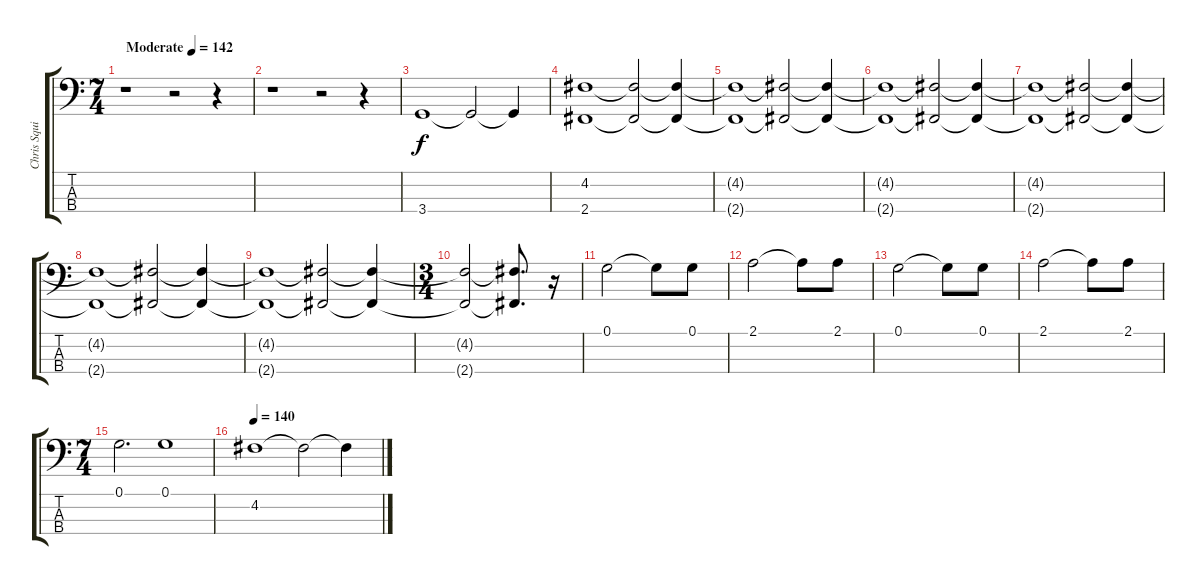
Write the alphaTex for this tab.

\track ("Chris Squire" "Chris Squi") {instrument electricbasspick}
\staff {score tabs}
\tuning (G2 D2 A1 E1) {hide}
\ts (7 4)
\tempo (142 "Moderate")
\clef f4
\ks c
r.1{dy f instrument electricbasspick} r.2 r.4 |
r.1 r.2 r.4 |
3.4.1 3.4{t}.2 3.4{t}.4 |
(4.2 2.4).1 (4.2{t} 2.4{t}).2 (4.2{t} 2.4{t}).4 |
(4.2{t} 2.4{t}).1 (4.2{t} 2.4{t}).2 (4.2{t} 2.4{t}).4 |
(4.2{t} 2.4{t}).1 (4.2{t} 2.4{t}).2 (4.2{t} 2.4{t}).4 |
(4.2{t} 2.4{t}).1 (4.2{t} 2.4{t}).2 (4.2{t} 2.4{t}).4 |
(4.2{t} 2.4{t}).1 (4.2{t} 2.4{t}).2 (4.2{t} 2.4{t}).4 |
(4.2{t} 2.4{t}).1 (4.2{t} 2.4{t}).2 (4.2{t} 2.4{t}).4 |
\ts (3 4)
(4.2{t} 2.4{t}).2 (4.2{t} 2.4{t}).8{d} r.16 |
0.1.2{instrument slapbass2} 0.1{t}.8 0.1.8 |
2.1.2 2.1{t}.8 2.1.8 |
0.1.2 0.1{t}.8 0.1.8 |
2.1.2 2.1{t}.8 2.1.8 |
\ts (7 4)
0.1.2{d} 0.1.1 |
\tempo 140
4.2.1 4.2{t}.2 4.2{t}.4
